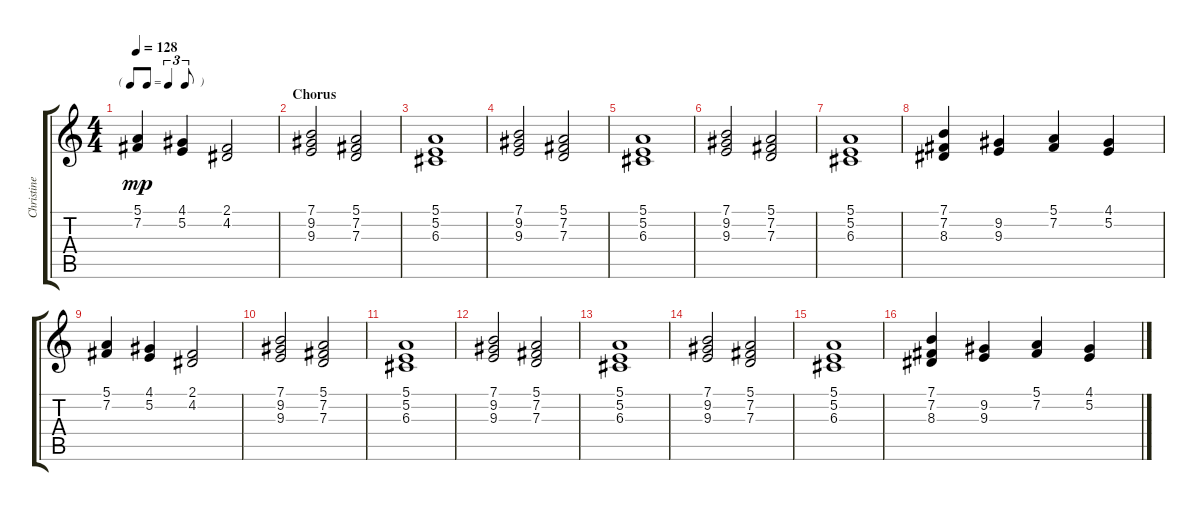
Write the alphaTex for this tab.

\track ("Christine McVie - Vox Continental" "Christine ") {instrument drawbarorgan}
\staff {score tabs}
\tuning (E4 B3 G3 D3 A2 E2) {hide}
\ts (4 4)
\tf triplet8th
\tempo 128
\clef g2
\ks c
(5.1 7.2).4{dy mp} (4.1 5.2).4 (2.1 4.2).2 |
\section ("" "Chorus")
(7.1 9.2 9.3).2 (5.1 7.2 7.3).2 |
(5.1 5.2 6.3).1 |
(7.1 9.2 9.3).2 (5.1 7.2 7.3).2 |
(5.1 5.2 6.3).1 |
(7.1 9.2 9.3).2 (5.1 7.2 7.3).2 |
(5.1 5.2 6.3).1 |
(7.1 7.2 8.3).4 (9.2 9.3).4 (5.1 7.2).4 (4.1 5.2).4 |
(5.1 7.2).4 (4.1 5.2).4 (2.1 4.2).2 |
(7.1 9.2 9.3).2 (5.1 7.2 7.3).2 |
(5.1 5.2 6.3).1 |
(7.1 9.2 9.3).2 (5.1 7.2 7.3).2 |
(5.1 5.2 6.3).1 |
(7.1 9.2 9.3).2 (5.1 7.2 7.3).2 |
(5.1 5.2 6.3).1 |
(7.1 7.2 8.3).4 (9.2 9.3).4 (5.1 7.2).4 (4.1 5.2).4
